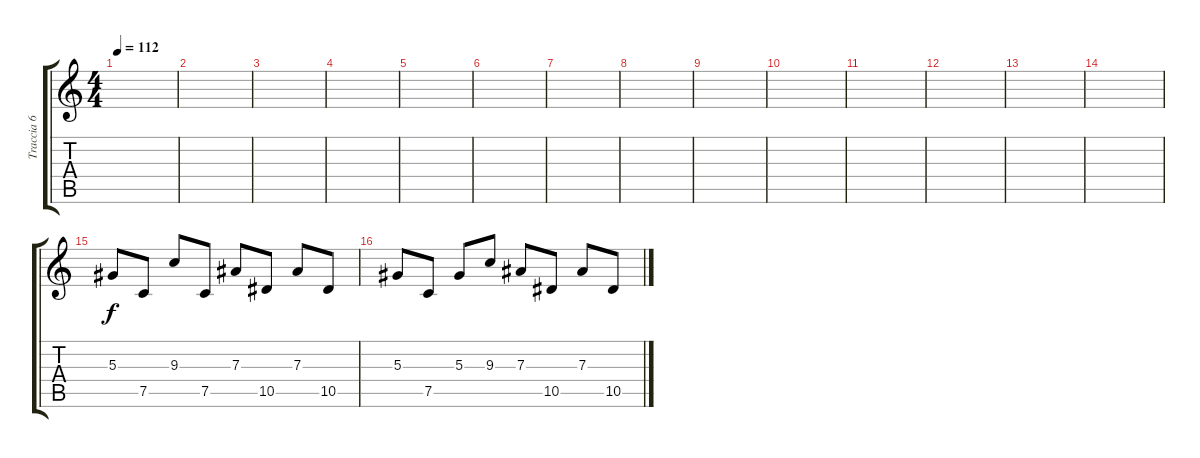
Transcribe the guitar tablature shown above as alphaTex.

\track ("Traccia 6" "Traccia 6") {instrument overdrivenguitar}
\staff {score tabs}
\tuning (C4 G3 Eb3 Bb2 F2 C2) {hide}
\ts (4 4)
\tempo 112
\clef g2
\ks c
|
|
|
|
|
|
|
|
|
|
|
|
|
|
5.3.8 7.5.8 9.3.8 7.5.8 7.3.8 10.5.8 7.3.8 10.5.8 |
5.3.8 7.5.8 5.3.8 9.3.8 7.3.8 10.5.8 7.3.8 10.5.8
